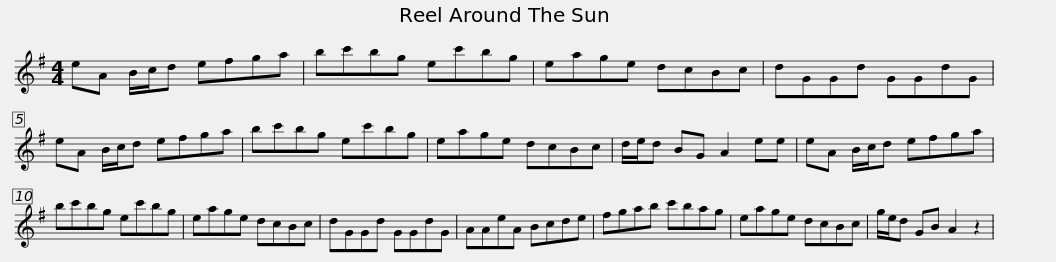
X:1
L:1/8
M:4/4
I:linebreak $
K:G
V:1 treble
V:1
 eA B/c/d efga | bc'bg ec'bg | eage dcBc | dGGd GGdG | eA B/c/d efga |$ %5
 bc'bg ec'bg | eage dcBc | d/e/d BG A2 ee | eA B/c/d efga | bc'bg ec'bg |$ %10
 eage dcBc | dGGd GGdG | AAeA Bcde | fgab c'bag | eage dcBc |$ %15
 g/e/d GB A2 z2 | %16
